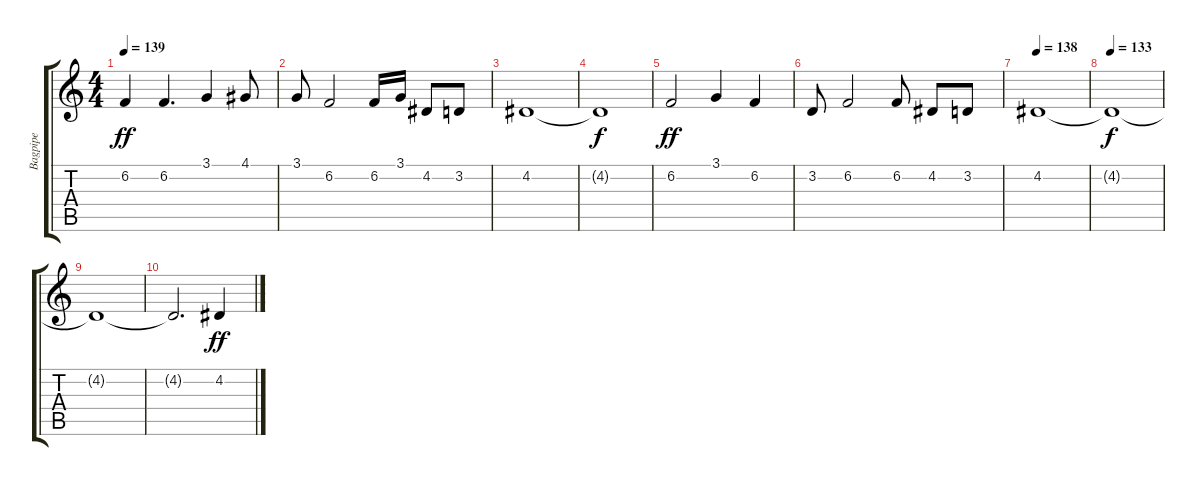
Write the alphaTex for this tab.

\track ("Bagpipe" "Bagpipe") {solo instrument bagpipe}
\staff {score tabs}
\tuning (E4 B3 G3 D3 A2 E2) {hide}
\ts (4 4)
\tempo 139
\clef g2
\ks c
6.2.4{dy ff} 6.2.4{d} 3.1.4 4.1.8 |
3.1.8 6.2.2 6.2.16 3.1.16 4.2.8 3.2.8 |
4.2.1 |
4.2{t}.1{dy f} |
6.2.2{dy ff} 3.1.4 6.2.4 |
3.2.8 6.2.2 6.2.8 4.2.8 3.2.8 |
\tempo 138
4.2.1 |
\tempo 133
4.2{t}.1{dy f} |
4.2{t}.1 |
4.2{t}.2{d} 4.2.4{dy ff}
